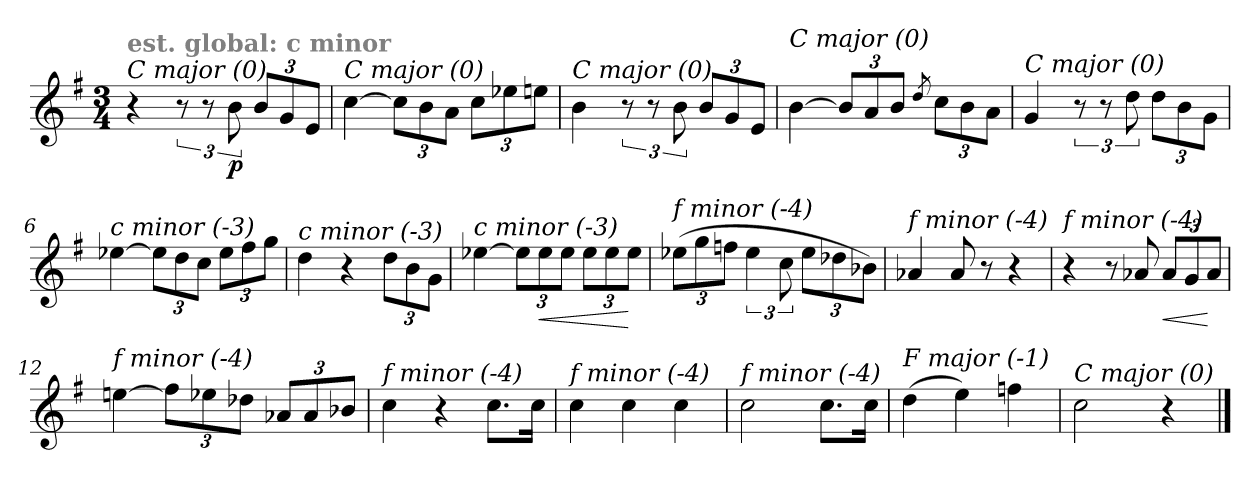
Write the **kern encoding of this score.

**kern	**dynam
*part1	*part1
*staff1	*staff1
*clefG2	*
*k[f#]	*
*G:	*
*M3/4	*
=1	=1
!LO:TX:a:B:color=#808080:t=est. global&colon; c minor	!
!LO:TX:i:t=C major (0)	!
4r	.
12r	.
12r	.
!	!LO:DY:b
12b\	p
12b/L	.
12g/	.
12e/J	.
=2	=2
!LO:TX:i:t=C major (0)	!
[4cc\	.
12cc\L]	.
12b\	.
12a\J	.
12cc\L	.
12ee-Xi\	.
12ee\J	.
=3	=3
!LO:TX:i:t=C major (0)	!
4b\	.
12r	.
12r	.
12b\	.
12b/L	.
12g/	.
12e/J	.
=4	=4
!LO:TX:i:t=C major (0)	!
[4b\	.
12b/L]	.
12a/	.
12b/J	.
8qdd/	.
12cc\L	.
12b\	.
12a\J	.
=5	=5
!LO:TX:i:t=C major (0)	!
4g/	.
12r	.
12r	.
12dd\	.
12dd\L	.
12b\	.
12g\J	.
!!LO:LB:g=z
=6	=6
!LO:TX:i:t=c minor (-3)	!
[4ee-X\	.
12ee-\L]	.
12dd\	.
12cc\J	.
12ee-\L	.
12ff#\	.
12gg\J	.
=7	=7
!LO:TX:i:t=c minor (-3)	!
4dd\	.
4r	.
12dd\L	.
12b\	.
12g\J	.
=8	=8
!LO:TX:i:t=c minor (-3)	!
[4ee-X\	.
12ee-\L]	.
!	!LO:HP:b
12ee-\	<
12ee-\J	.
12ee-\L	.
12ee-\	.
12ee-\J	[
=9	=9
!LO:TX:i:t=f minor (-4)	!
(>12ee-X\L	.
12gg\	.
12ffn\J	.
6ee-\	.
12cc\	.
12ee-\L	.
12dd-X\	.
12b-X\J)	.
=10	=10
!LO:TX:i:t=f minor (-4)	!
4a-X/	.
8a-/	.
8r	.
4r	.
!!LO:LB:g=z
=11	=11
!LO:TX:i:t=f minor (-4)	!
4r	.
8r	.
8a-X/	.
!	!LO:HP:b
12a-/L	<
12g/	.
12a-/J	[
=12	=12
!LO:TX:i:t=f minor (-4)	!
[4eeni\	.
12ff-\L]	.
12ee-X\	.
12dd-X\J	.
12a-X/L	.
12a-/	.
12b-X/J	.
=13	=13
!LO:TX:i:t=f minor (-4)	!
4cc\	.
4r	.
8.cc\L	.
16cc\Jk	.
=14	=14
!LO:TX:i:t=f minor (-4)	!
4cc\	.
4cc\	.
4cc\	.
=15	=15
!LO:TX:i:t=f minor (-4)	!
2cc\	.
8.cc\L	.
16cc\Jk	.
=16	=16
!LO:TX:i:t=F major (-1)	!
(>4dd\	.
4ee\)	.
4ffn\	.
!!LO:LB:g=z
=17	=17
!LO:TX:i:t=C major (0)	!
2cc\	.
4r	.
==	==
*-	*-
